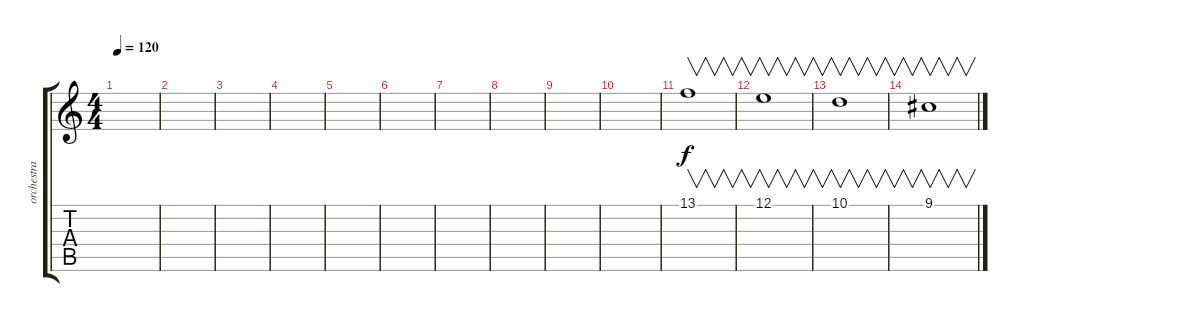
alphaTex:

\track ("orchestra" "orchestra") {instrument stringensemble2}
\staff {score tabs}
\tuning (E4 B3 G3 D3 A2 E2) {hide}
\ts (4 4)
\tempo 120
\clef g2
\ks c
|
|
|
|
|
|
|
|
|
|
13.1.1{v dy f} |
12.1.1{v} |
10.1.1{v} |
9.1.1{v}
